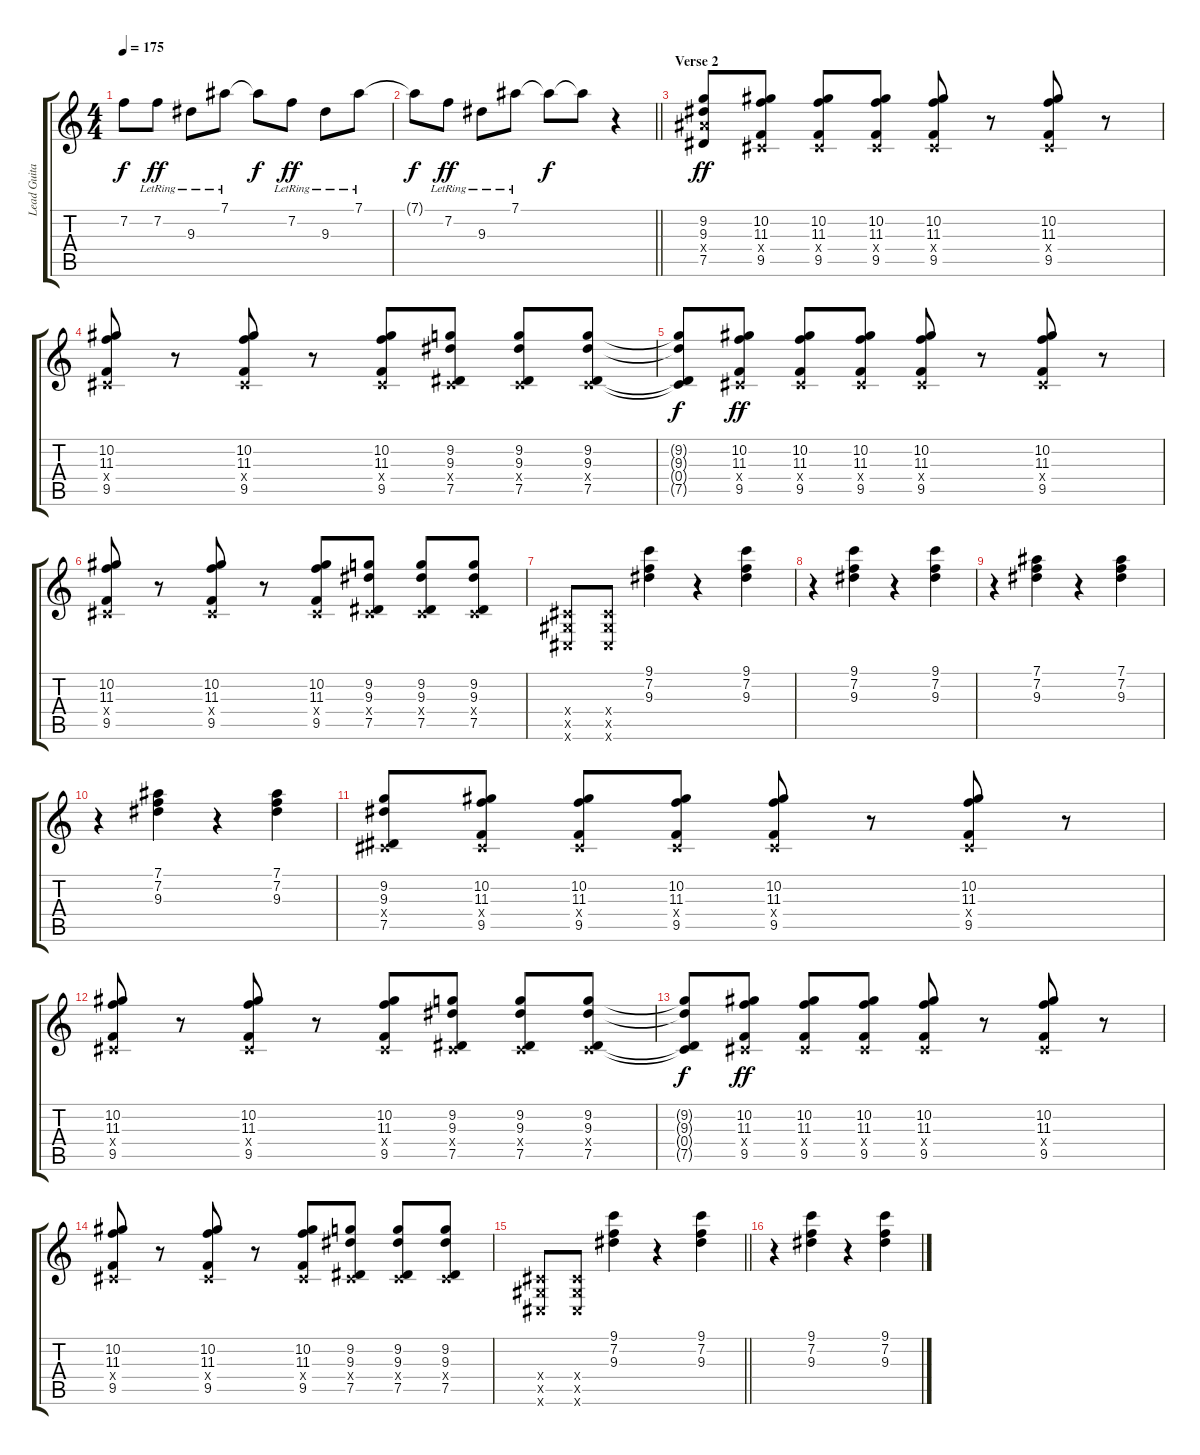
\track ("Lead Guitar | Josh" "Lead Guita") {instrument overdrivenguitar}
\staff {score tabs}
\tuning (Eb4 Bb3 Gb3 Db3 Ab2 Db2) {hide}
\ts (4 4)
\tempo 175
\clef g2
\ks c
7.2{t}.8{dy f} 7.2{lr}.8{dy ff} 9.3{lr}.8 7.1{lr}.8 7.1{t}.8{dy f} 7.2{lr}.8{dy ff} 9.3{lr}.8 7.1{lr}.8 |
\barLineRight lightlight
7.1{t}.8{dy f} 7.2{lr}.8{dy ff} 9.3{lr}.8 7.1{lr}.8 7.1{t}.8{dy f} 7.1{t}.8 r.4 |
\section ("" "Verse 2")
(9.2 9.3 9.4{x} 7.5).8{dy ff instrument overdrivenguitar} (10.2 11.3 0.4{x} 9.5).8 (10.2 11.3 0.4{x} 9.5).8 (10.2 11.3 0.4{x} 9.5).8 (10.2 11.3 0.4{x} 9.5).8 r.8 (10.2 11.3 0.4{x} 9.5).8 r.8 |
(10.2 11.3 0.4{x} 9.5).8 r.8 (10.2 11.3 0.4{x} 9.5).8 r.8 (10.2 11.3 0.4{x} 9.5).8 (9.2 9.3 0.4{x} 7.5).8 (9.2 9.3 0.4{x} 7.5).8 (9.2 9.3 0.4{x} 7.5).8 |
(9.2{t} 9.3{t} 0.4{t} 7.5{t}).8{dy f} (10.2 11.3 0.4{x} 9.5).8{dy ff} (10.2 11.3 0.4{x} 9.5).8 (10.2 11.3 0.4{x} 9.5).8 (10.2 11.3 0.4{x} 9.5).8 r.8 (10.2 11.3 0.4{x} 9.5).8 r.8 |
(10.2 11.3 0.4{x} 9.5).8 r.8 (10.2 11.3 0.4{x} 9.5).8 r.8 (10.2 11.3 0.4{x} 9.5).8 (9.2 9.3 0.4{x} 7.5).8 (9.2 9.3 0.4{x} 7.5).8 (9.2 9.3 0.4{x} 7.5).8 |
(0.4{x} 0.5{x} 0.6{x}).8 (0.4{x} 0.5{x} 0.6{x}).8 (9.1 7.2 9.3).4 r.4 (9.1 7.2 9.3).4 |
r.4 (9.1 7.2 9.3).4 r.4 (9.1 7.2 9.3).4 |
r.4 (7.1 7.2 9.3).4 r.4 (7.1 7.2 9.3).4 |
r.4 (7.1 7.2 9.3).4 r.4 (7.1 7.2 9.3).4 |
(9.2 9.3 0.4{x} 7.5).8 (10.2 11.3 0.4{x} 9.5).8 (10.2 11.3 0.4{x} 9.5).8 (10.2 11.3 0.4{x} 9.5).8 (10.2 11.3 0.4{x} 9.5).8 r.8 (10.2 11.3 0.4{x} 9.5).8 r.8 |
(10.2 11.3 0.4{x} 9.5).8 r.8 (10.2 11.3 0.4{x} 9.5).8 r.8 (10.2 11.3 0.4{x} 9.5).8 (9.2 9.3 0.4{x} 7.5).8 (9.2 9.3 0.4{x} 7.5).8 (9.2 9.3 0.4{x} 7.5).8 |
(9.2{t} 9.3{t} 0.4{t} 7.5{t}).8{dy f} (10.2 11.3 0.4{x} 9.5).8{dy ff} (10.2 11.3 0.4{x} 9.5).8 (10.2 11.3 0.4{x} 9.5).8 (10.2 11.3 0.4{x} 9.5).8 r.8 (10.2 11.3 0.4{x} 9.5).8 r.8 |
(10.2 11.3 0.4{x} 9.5).8 r.8 (10.2 11.3 0.4{x} 9.5).8 r.8 (10.2 11.3 0.4{x} 9.5).8 (9.2 9.3 0.4{x} 7.5).8 (9.2 9.3 0.4{x} 7.5).8 (9.2 9.3 0.4{x} 7.5).8 |
\barLineRight lightlight
(0.4{x} 0.5{x} 0.6{x}).8 (0.4{x} 0.5{x} 0.6{x}).8 (9.1 7.2 9.3).4 r.4 (9.1 7.2 9.3).4 |
r.4 (9.1 7.2 9.3).4 r.4 (9.1 7.2 9.3).4
